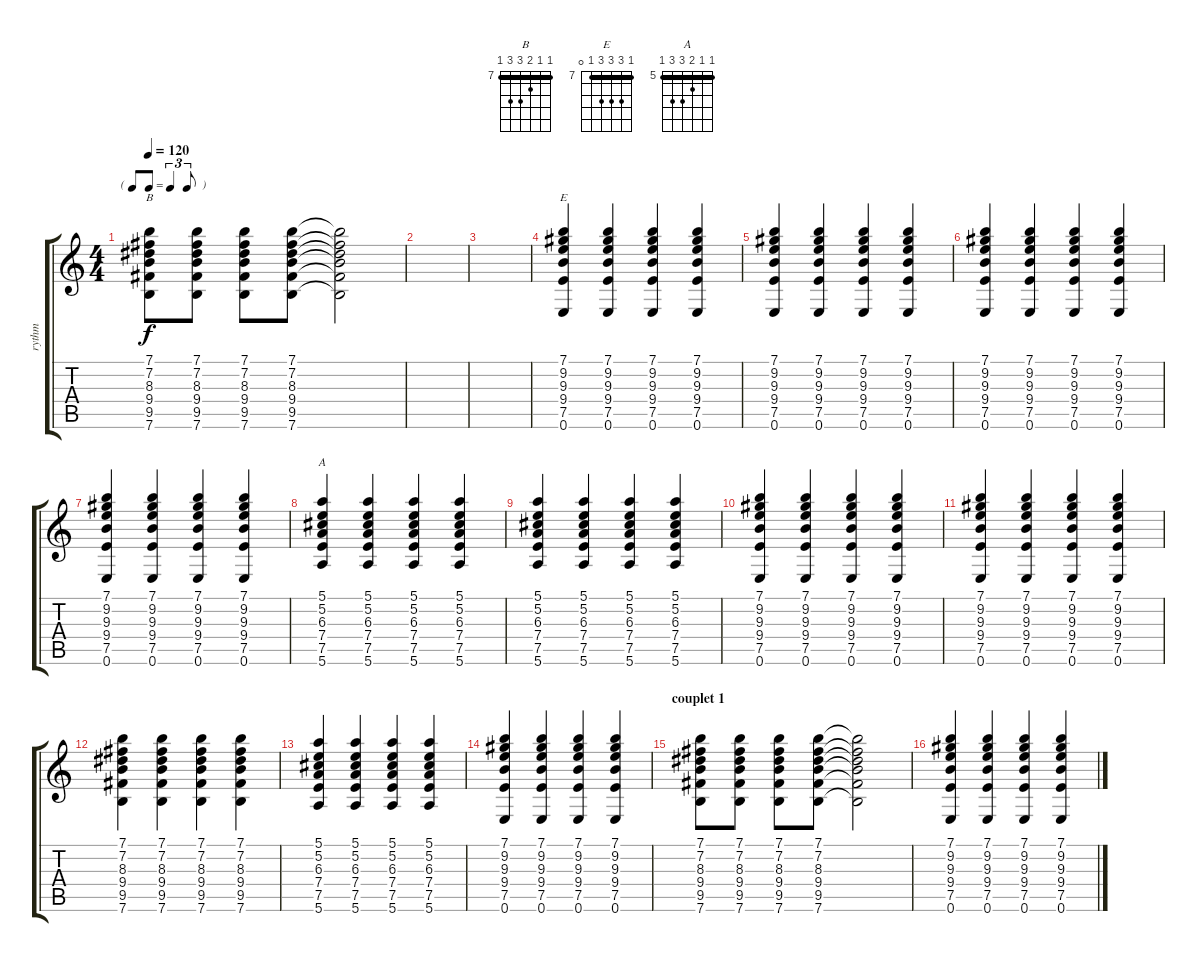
\track ("rythm" "rythm") {instrument acousticguitarnylon}
\staff {score tabs}
\tuning (E4 B3 G3 D3 A2 E2) {hide}
\chord ("B" 7 7 8 9 9 7) {firstfret 7 barre 7}
\chord ("E" 7 9 9 9 7 0) {firstfret 7 barre 7}
\chord ("A" 5 5 6 7 7 5) {firstfret 5 barre 5}
\ts (4 4)
\tf triplet8th
\tempo 120
\clef g2
\ks c
(7.1 7.2 8.3 9.4 9.5 7.6).8{ch "B" dy f} (7.1 7.2 8.3 9.4 9.5 7.6).8 (7.1 7.2 8.3 9.4 9.5 7.6).8 (7.1 7.2 8.3 9.4 9.5 7.6).8 (7.1{t} 7.2{t} 8.3{t} 9.4{t} 9.5{t} 7.6{t}).2 |
|
|
(7.1 9.2 9.3 9.4 7.5 0.6).4{ch "E"} (7.1 9.2 9.3 9.4 7.5 0.6).4 (7.1 9.2 9.3 9.4 7.5 0.6).4 (7.1 9.2 9.3 9.4 7.5 0.6).4 |
(7.1 9.2 9.3 9.4 7.5 0.6).4 (7.1 9.2 9.3 9.4 7.5 0.6).4 (7.1 9.2 9.3 9.4 7.5 0.6).4 (7.1 9.2 9.3 9.4 7.5 0.6).4 |
(7.1 9.2 9.3 9.4 7.5 0.6).4 (7.1 9.2 9.3 9.4 7.5 0.6).4 (7.1 9.2 9.3 9.4 7.5 0.6).4 (7.1 9.2 9.3 9.4 7.5 0.6).4 |
(7.1 9.2 9.3 9.4 7.5 0.6).4 (7.1 9.2 9.3 9.4 7.5 0.6).4 (7.1 9.2 9.3 9.4 7.5 0.6).4 (7.1 9.2 9.3 9.4 7.5 0.6).4 |
(5.1 5.2 6.3 7.4 7.5 5.6).4{ch "A"} (5.1 5.2 6.3 7.4 7.5 5.6).4 (5.1 5.2 6.3 7.4 7.5 5.6).4 (5.1 5.2 6.3 7.4 7.5 5.6).4 |
(5.1 5.2 6.3 7.4 7.5 5.6).4 (5.1 5.2 6.3 7.4 7.5 5.6).4 (5.1 5.2 6.3 7.4 7.5 5.6).4 (5.1 5.2 6.3 7.4 7.5 5.6).4 |
(7.1 9.2 9.3 9.4 7.5 0.6).4 (7.1 9.2 9.3 9.4 7.5 0.6).4 (7.1 9.2 9.3 9.4 7.5 0.6).4 (7.1 9.2 9.3 9.4 7.5 0.6).4 |
(7.1 9.2 9.3 9.4 7.5 0.6).4 (7.1 9.2 9.3 9.4 7.5 0.6).4 (7.1 9.2 9.3 9.4 7.5 0.6).4 (7.1 9.2 9.3 9.4 7.5 0.6).4 |
(7.1 7.2 8.3 9.4 9.5 7.6).4 (7.1 7.2 8.3 9.4 9.5 7.6).4 (7.1 7.2 8.3 9.4 9.5 7.6).4 (7.1 7.2 8.3 9.4 9.5 7.6).4 |
(5.1 5.2 6.3 7.4 7.5 5.6).4 (5.1 5.2 6.3 7.4 7.5 5.6).4 (5.1 5.2 6.3 7.4 7.5 5.6).4 (5.1 5.2 6.3 7.4 7.5 5.6).4 |
(7.1 9.2 9.3 9.4 7.5 0.6).4 (7.1 9.2 9.3 9.4 7.5 0.6).4 (7.1 9.2 9.3 9.4 7.5 0.6).4 (7.1 9.2 9.3 9.4 7.5 0.6).4 |
\section ("" "couplet 1")
(7.1 7.2 8.3 9.4 9.5 7.6).8 (7.1 7.2 8.3 9.4 9.5 7.6).8 (7.1 7.2 8.3 9.4 9.5 7.6).8 (7.1 7.2 8.3 9.4 9.5 7.6).8 (7.1{t} 7.2{t} 8.3{t} 9.4{t} 9.5{t} 7.6{t}).2 |
(7.1 9.2 9.3 9.4 7.5 0.6).4 (7.1 9.2 9.3 9.4 7.5 0.6).4 (7.1 9.2 9.3 9.4 7.5 0.6).4 (7.1 9.2 9.3 9.4 7.5 0.6).4
